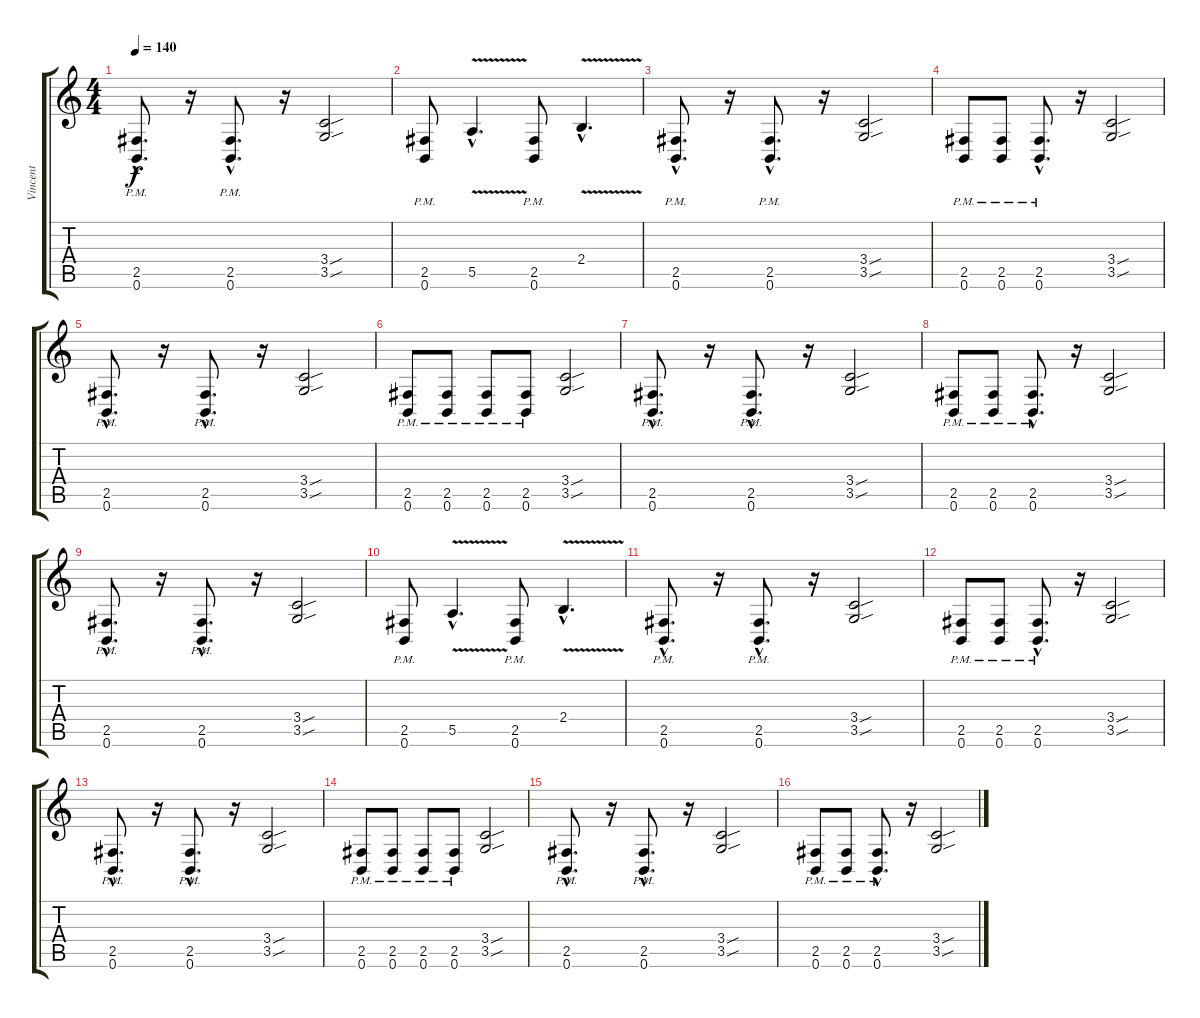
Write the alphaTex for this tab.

\track ("Vincent" "Vincent") {instrument distortionguitar}
\staff {score tabs}
\tuning (B3 Gb3 D3 A2 E2 B1) {hide}
\ts (4 4)
\tempo 140
\clef g2
\ks c
(2.5{hac pm} 0.6{hac pm}).8{d dy f} r.16 (2.5{hac pm} 0.6{hac pm}).8{d} r.16 (3.4{sou} 3.5{sou}).2 |
(2.5{pm} 0.6{pm}).8 5.5{v hac}.4{d} (2.5{pm} 0.6{pm}).8 2.4{v hac}.4{d} |
(2.5{hac pm} 0.6{hac pm}).8{d} r.16 (2.5{hac pm} 0.6{hac pm}).8{d} r.16 (3.4{sou} 3.5{sou}).2 |
(2.5{pm} 0.6{pm}).8 (2.5{pm} 0.6{pm}).8 (2.5{hac pm} 0.6{hac pm}).8{d} r.16 (3.4{sou} 3.5{sou}).2 |
(2.5{hac pm} 0.6{hac pm}).8{d} r.16 (2.5{hac pm} 0.6{hac pm}).8{d} r.16 (3.4{sou} 3.5{sou}).2 |
(2.5{pm} 0.6{pm}).8 (2.5{pm} 0.6{pm}).8 (2.5{pm} 0.6{pm}).8 (2.5{pm} 0.6{pm}).8 (3.4{sou} 3.5{sou}).2 |
(2.5{hac pm} 0.6{hac pm}).8{d} r.16 (2.5{hac pm} 0.6{hac pm}).8{d} r.16 (3.4{sou} 3.5{sou}).2 |
(2.5{pm} 0.6{pm}).8 (2.5{pm} 0.6{pm}).8 (2.5{hac pm} 0.6{hac pm}).8{d} r.16 (3.4{sou} 3.5{sou}).2 |
(2.5{hac pm} 0.6{hac pm}).8{d} r.16 (2.5{hac pm} 0.6{hac pm}).8{d} r.16 (3.4{sou} 3.5{sou}).2 |
(2.5{pm} 0.6{pm}).8 5.5{v hac}.4{d} (2.5{pm} 0.6{pm}).8 2.4{v hac}.4{d} |
(2.5{hac pm} 0.6{hac pm}).8{d} r.16 (2.5{hac pm} 0.6{hac pm}).8{d} r.16 (3.4{sou} 3.5{sou}).2 |
(2.5{pm} 0.6{pm}).8 (2.5{pm} 0.6{pm}).8 (2.5{hac pm} 0.6{hac pm}).8{d} r.16 (3.4{sou} 3.5{sou}).2 |
(2.5{hac pm} 0.6{hac pm}).8{d} r.16 (2.5{hac pm} 0.6{hac pm}).8{d} r.16 (3.4{sou} 3.5{sou}).2 |
(2.5{pm} 0.6{pm}).8 (2.5{pm} 0.6{pm}).8 (2.5{pm} 0.6{pm}).8 (2.5{pm} 0.6{pm}).8 (3.4{sou} 3.5{sou}).2 |
(2.5{hac pm} 0.6{hac pm}).8{d} r.16 (2.5{hac pm} 0.6{hac pm}).8{d} r.16 (3.4{sou} 3.5{sou}).2 |
(2.5{pm} 0.6{pm}).8 (2.5{pm} 0.6{pm}).8 (2.5{hac pm} 0.6{hac pm}).8{d} r.16 (3.4{sou} 3.5{sou}).2
